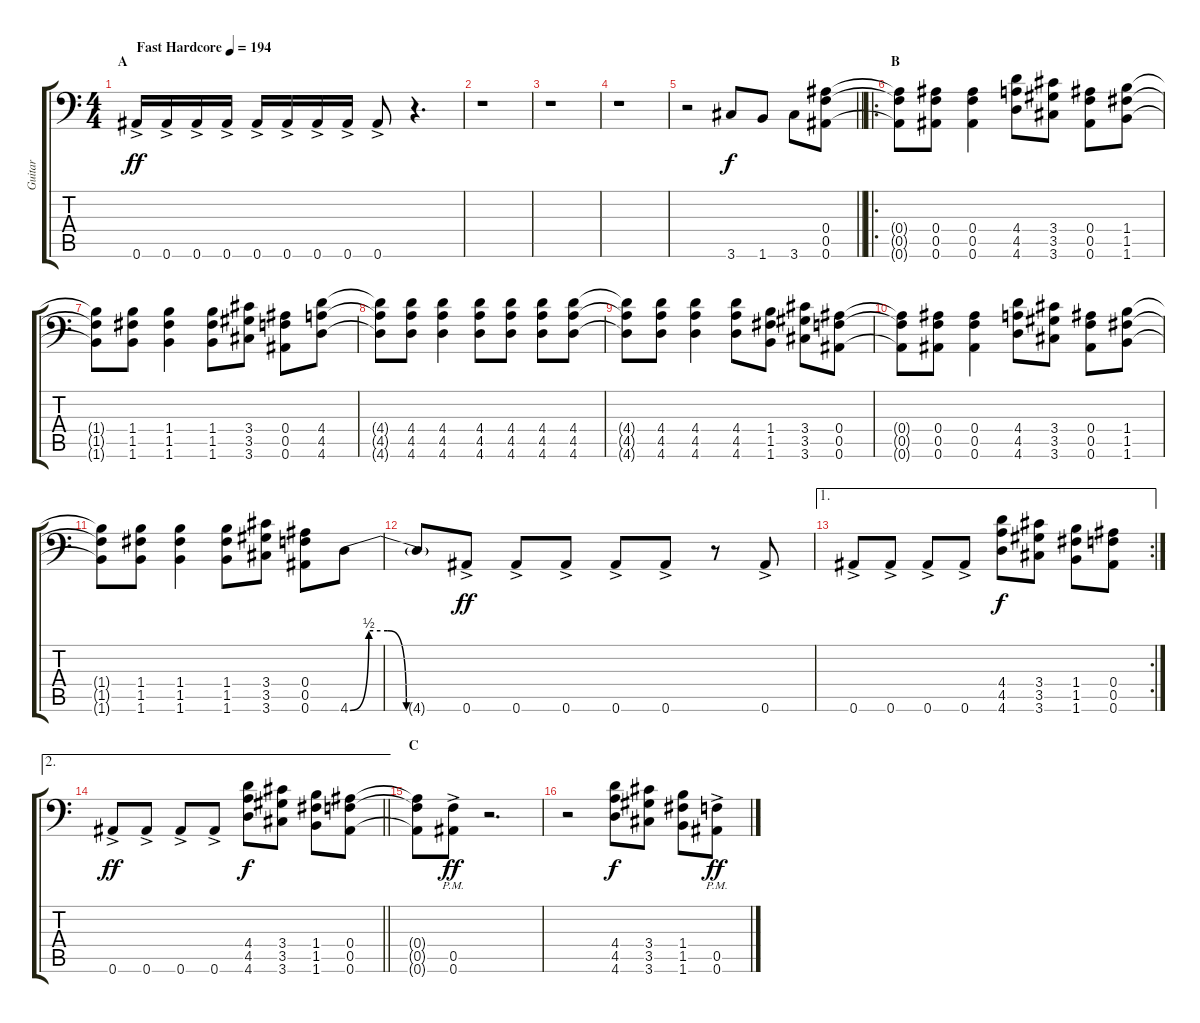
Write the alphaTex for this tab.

\track ("Guitar" "Guitar") {instrument distortionguitar}
\staff {score tabs}
\tuning (C4 G3 Eb3 Bb2 F2 Bb1) {hide}
\ts (4 4)
\section ("" "A")
\tempo (194 "Fast Hardcore")
\clef f4
\ks c
0.6{ac}.16{dy ff instrument distortionguitar} 0.6{ac}.16 0.6{ac}.16 0.6{ac}.16 0.6{ac}.16 0.6{ac}.16 0.6{ac}.16 0.6{ac}.16 0.6{ac}.8 r.4{d} |
r.1 |
r.1 |
r.1 |
\barLineRight lightlight
r.2 3.6.8{dy f} 1.6.8 3.6.8 (0.4 0.5 0.6).8 |
\ro
\section ("" "B")
(0.4{t} 0.5{t} 0.6{t}).8 (0.4 0.5 0.6).8 (0.4 0.5 0.6).4 (4.4 4.5 4.6).8 (3.4 3.5 3.6).8 (0.4 0.5 0.6).8 (1.4 1.5 1.6).8 |
(1.4{t} 1.5{t} 1.6{t}).8 (1.4 1.5 1.6).8 (1.4 1.5 1.6).4 (1.4 1.5 1.6).8 (3.4 3.5 3.6).8 (0.4 0.5 0.6).8 (4.4 4.5 4.6).8 |
(4.4{t} 4.5{t} 4.6{t}).8 (4.4 4.5 4.6).8 (4.4 4.5 4.6).4 (4.4 4.5 4.6).8 (4.4 4.5 4.6).8 (4.4 4.5 4.6).8 (4.4 4.5 4.6).8 |
(4.4{t} 4.5{t} 4.6{t}).8 (4.4 4.5 4.6).8 (4.4 4.5 4.6).4 (4.4 4.5 4.6).8 (1.4 1.5 1.6).8 (3.4 3.5 3.6).8 (0.4 0.5 0.6).8 |
(0.4{t} 0.5{t} 0.6{t}).8 (0.4 0.5 0.6).8 (0.4 0.5 0.6).4 (4.4 4.5 4.6).8 (3.4 3.5 3.6).8 (0.4 0.5 0.6).8 (1.4 1.5 1.6).8 |
(1.4{t} 1.5{t} 1.6{t}).8 (1.4 1.5 1.6).8 (1.4 1.5 1.6).4 (1.4 1.5 1.6).8 (3.4 3.5 3.6).8 (0.4 0.5 0.6).8 4.6{be (custom 0 0 10 2 20 2 30 0 60 0)}.8 |
4.6{t}.8 0.6{ac}.8{dy ff} 0.6{ac}.8 0.6{ac}.8 0.6{ac}.8 0.6{ac}.8 r.8 0.6{ac}.8 |
\ae 1
\rc 2
0.6{ac}.8 0.6{ac}.8 0.6{ac}.8 0.6{ac}.8 (4.4 4.5 4.6).8{dy f} (3.4 3.5 3.6).8 (1.4 1.5 1.6).8 (0.4 0.5 0.6).8 |
\ae 2
\barLineRight lightlight
0.6{ac}.8{dy ff} 0.6{ac}.8 0.6{ac}.8 0.6{ac}.8 (4.4 4.5 4.6).8{dy f} (3.4 3.5 3.6).8 (1.4 1.5 1.6).8 (0.4 0.5 0.6).8 |
\section ("" "C")
(0.4{t} 0.5{t} 0.6{t}).8 (0.5{ac pm} 0.6{ac pm}).8{dy ff} r.2{d} |
r.2 (4.4 4.5 4.6).8{dy f} (3.4 3.5 3.6).8 (1.4 1.5 1.6).8 (0.5{ac pm} 0.6{ac pm}).8{dy ff}
